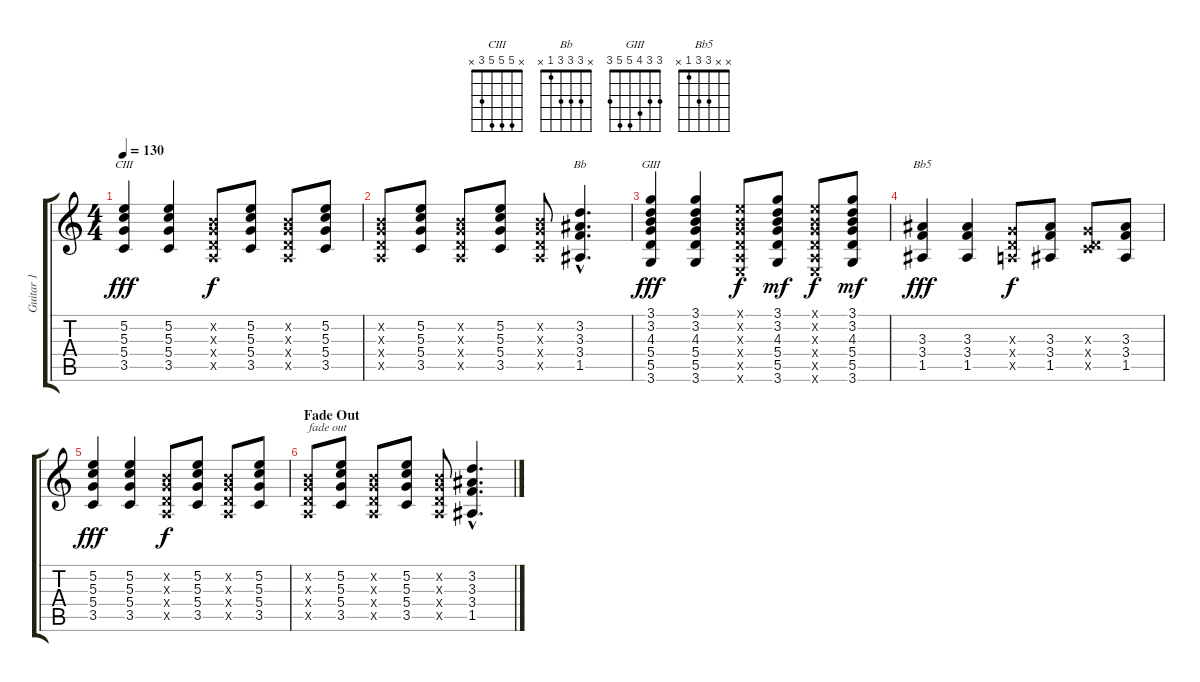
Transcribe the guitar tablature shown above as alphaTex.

\track ("Guitar 1" "Guitar 1") {instrument acousticguitarnylon}
\staff {score tabs}
\tuning (E4 B3 G3 D3 A2 E2) {hide}
\chord ("CIII" x 5 5 5 3 x)
\chord ("Bb" x 3 3 3 1 x)
\chord ("GIII" 3 3 4 5 5 3)
\chord ("Bb5" x x 3 3 1 x)
\ts (4 4)
\tempo 130
\clef g2
\ks c
(5.2 5.3 5.4 3.5).4{ch "CIII" dy fff volume 6} (5.2 5.3 5.4 3.5).4 (0.2{x} 0.3{x} 0.4{x} 0.5{x}).8{dy f} (5.2 5.3 5.4 3.5).8 (0.2{x} 0.3{x} 0.4{x} 0.5{x}).8 (5.2 5.3 5.4 3.5).8 |
(0.2{x} 0.3{x} 0.4{x} 0.5{x}).8{volume 5} (5.2 5.3 5.4 3.5).8 (0.2{x} 0.3{x} 0.4{x} 0.5{x}).8 (5.2 5.3 5.4 3.5).8 (0.2{x} 0.3{x} 0.4{x} 0.5{x}).8 (3.2{hac} 3.3{hac} 3.4{hac} 1.5{hac}).4{d ch "Bb"} |
(3.1 3.2 4.3 5.4 5.5 3.6).4{ch "GIII" dy fff volume 3} (3.1 3.2 4.3 5.4 5.5 3.6).4 (0.1{x} 0.2{x} 0.3{x} 0.4{x} 0.5{x} 0.6{x}).8{dy f} (3.1 3.2 4.3 5.4 5.5 3.6).8{dy mf} (0.1{x} 0.2{x} 0.3{x} 0.4{x} 0.5{x} 0.6{x}).8{dy f} (3.1 3.2 4.3 5.4 5.5 3.6).8{dy mf} |
(3.3 3.4 1.5).4{ch "Bb5" dy fff volume 2} (3.3 3.4 1.5).4 (0.3{x} 0.4{x} 0.5{x}).8{dy f} (3.3 3.4 1.5).8 (0.3{x} 0.4{x} 3.5{x}).8 (3.3 3.4 1.5).8 |
(5.2 5.3 5.4 3.5).4{dy fff volume 1} (5.2 5.3 5.4 3.5).4 (0.2{x} 0.3{x} 0.4{x} 0.5{x}).8{dy f} (5.2 5.3 5.4 3.5).8 (0.2{x} 0.3{x} 0.4{x} 0.5{x}).8 (5.2 5.3 5.4 3.5).8 |
\section ("" "Fade Out")
(0.2{x} 0.3{x} 0.4{x} 0.5{x}).8{txt "fade out" volume 0} (5.2 5.3 5.4 3.5).8 (0.2{x} 0.3{x} 0.4{x} 0.5{x}).8 (5.2 5.3 5.4 3.5).8 (0.2{x} 0.3{x} 0.4{x} 0.5{x}).8 (3.2{hac} 3.3{hac} 3.4{hac} 1.5{hac}).4{d}
